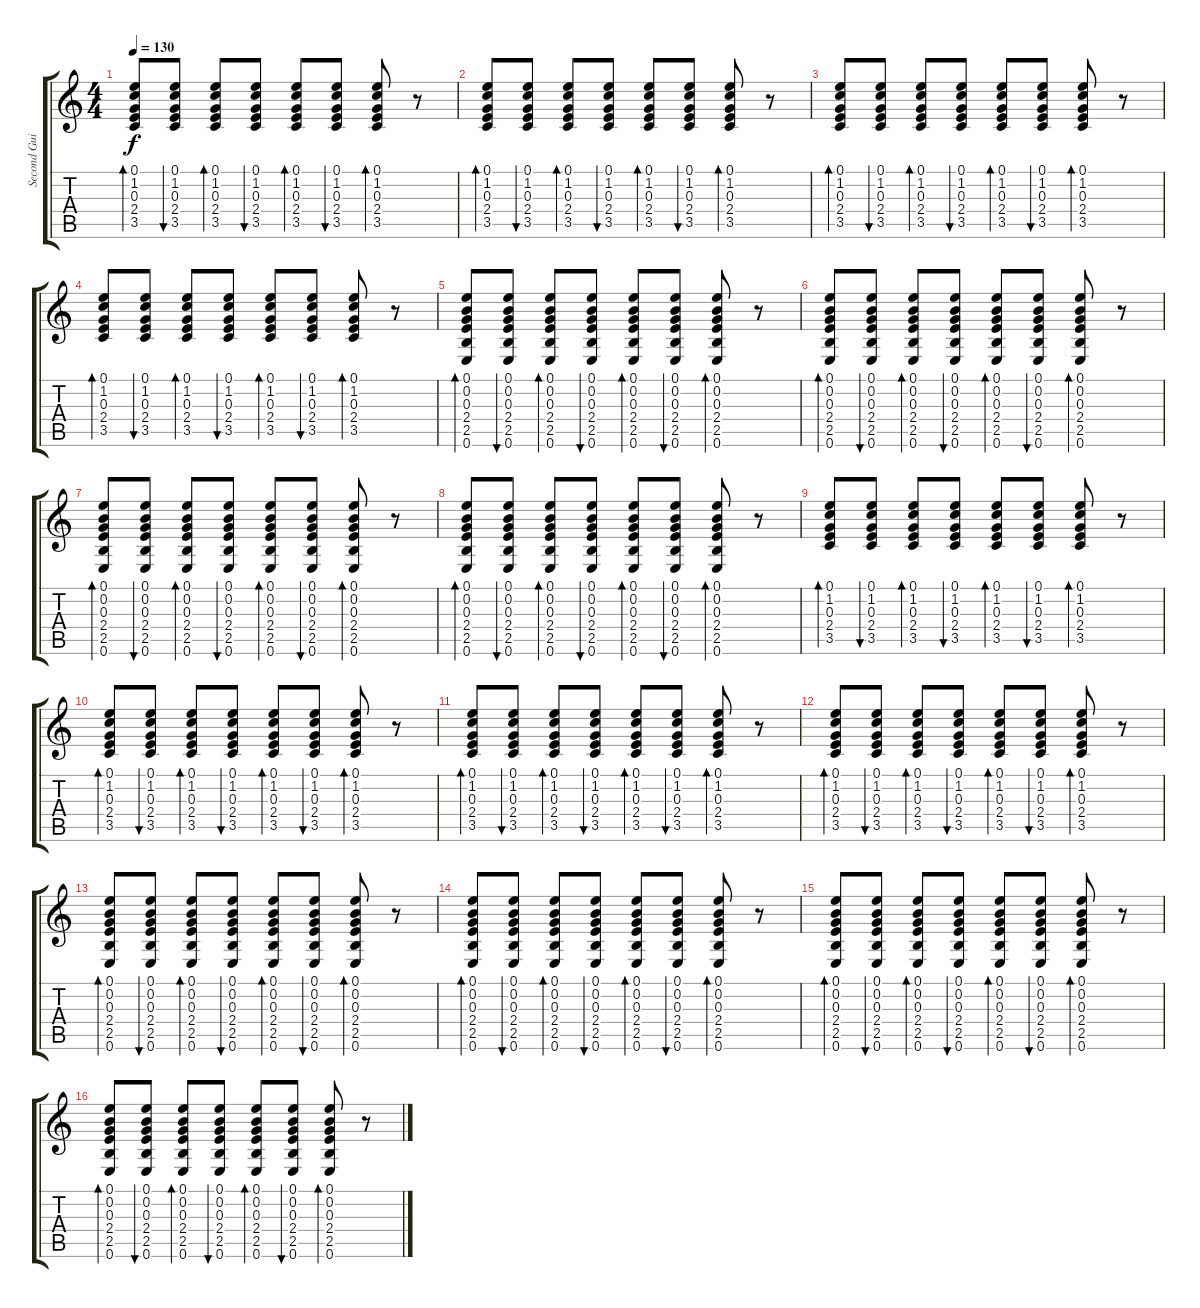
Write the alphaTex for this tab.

\track ("Second Guitar" "Second Gui") {instrument acousticguitarsteel}
\staff {score tabs}
\tuning (E4 B3 G3 D3 A2 E2) {hide}
\ts (4 4)
\tempo 130
\clef g2
\ks c
(0.1 1.2 0.3 2.4 3.5).8{bd 60 dy f} (0.1 1.2 0.3 2.4 3.5).8{bu 60} (0.1 1.2 0.3 2.4 3.5).8{bd 60} (0.1 1.2 0.3 2.4 3.5).8{bu 60} (0.1 1.2 0.3 2.4 3.5).8{bd 60} (0.1 1.2 0.3 2.4 3.5).8{bu 60} (0.1 1.2 0.3 2.4 3.5).8{bd 60} r.8 |
(0.1 1.2 0.3 2.4 3.5).8{bd 60} (0.1 1.2 0.3 2.4 3.5).8{bu 60} (0.1 1.2 0.3 2.4 3.5).8{bd 60} (0.1 1.2 0.3 2.4 3.5).8{bu 60} (0.1 1.2 0.3 2.4 3.5).8{bd 60} (0.1 1.2 0.3 2.4 3.5).8{bu 60} (0.1 1.2 0.3 2.4 3.5).8{bd 60} r.8 |
(0.1 1.2 0.3 2.4 3.5).8{bd 60} (0.1 1.2 0.3 2.4 3.5).8{bu 60} (0.1 1.2 0.3 2.4 3.5).8{bd 60} (0.1 1.2 0.3 2.4 3.5).8{bu 60} (0.1 1.2 0.3 2.4 3.5).8{bd 60} (0.1 1.2 0.3 2.4 3.5).8{bu 60} (0.1 1.2 0.3 2.4 3.5).8{bd 60} r.8 |
(0.1 1.2 0.3 2.4 3.5).8{bd 60} (0.1 1.2 0.3 2.4 3.5).8{bu 60} (0.1 1.2 0.3 2.4 3.5).8{bd 60} (0.1 1.2 0.3 2.4 3.5).8{bu 60} (0.1 1.2 0.3 2.4 3.5).8{bd 60} (0.1 1.2 0.3 2.4 3.5).8{bu 60} (0.1 1.2 0.3 2.4 3.5).8{bd 60} r.8 |
(0.1 0.2 0.3 2.4 2.5 0.6).8{bd 60} (0.1 0.2 0.3 2.4 2.5 0.6).8{bu 60} (0.1 0.2 0.3 2.4 2.5 0.6).8{bd 60} (0.1 0.2 0.3 2.4 2.5 0.6).8{bu 60} (0.1 0.2 0.3 2.4 2.5 0.6).8{bd 60} (0.1 0.2 0.3 2.4 2.5 0.6).8{bu 60} (0.1 0.2 0.3 2.4 2.5 0.6).8{bd 60} r.8 |
(0.1 0.2 0.3 2.4 2.5 0.6).8{bd 60} (0.1 0.2 0.3 2.4 2.5 0.6).8{bu 60} (0.1 0.2 0.3 2.4 2.5 0.6).8{bd 60} (0.1 0.2 0.3 2.4 2.5 0.6).8{bu 60} (0.1 0.2 0.3 2.4 2.5 0.6).8{bd 60} (0.1 0.2 0.3 2.4 2.5 0.6).8{bu 60} (0.1 0.2 0.3 2.4 2.5 0.6).8{bd 60} r.8 |
(0.1 0.2 0.3 2.4 2.5 0.6).8{bd 60} (0.1 0.2 0.3 2.4 2.5 0.6).8{bu 60} (0.1 0.2 0.3 2.4 2.5 0.6).8{bd 60} (0.1 0.2 0.3 2.4 2.5 0.6).8{bu 60} (0.1 0.2 0.3 2.4 2.5 0.6).8{bd 60} (0.1 0.2 0.3 2.4 2.5 0.6).8{bu 60} (0.1 0.2 0.3 2.4 2.5 0.6).8{bd 60} r.8 |
(0.1 0.2 0.3 2.4 2.5 0.6).8{bd 60} (0.1 0.2 0.3 2.4 2.5 0.6).8{bu 60} (0.1 0.2 0.3 2.4 2.5 0.6).8{bd 60} (0.1 0.2 0.3 2.4 2.5 0.6).8{bu 60} (0.1 0.2 0.3 2.4 2.5 0.6).8{bd 60} (0.1 0.2 0.3 2.4 2.5 0.6).8{bu 60} (0.1 0.2 0.3 2.4 2.5 0.6).8{bd 60} r.8 |
(0.1 1.2 0.3 2.4 3.5).8{bd 60} (0.1 1.2 0.3 2.4 3.5).8{bu 60} (0.1 1.2 0.3 2.4 3.5).8{bd 60} (0.1 1.2 0.3 2.4 3.5).8{bu 60} (0.1 1.2 0.3 2.4 3.5).8{bd 60} (0.1 1.2 0.3 2.4 3.5).8{bu 60} (0.1 1.2 0.3 2.4 3.5).8{bd 60} r.8 |
(0.1 1.2 0.3 2.4 3.5).8{bd 60} (0.1 1.2 0.3 2.4 3.5).8{bu 60} (0.1 1.2 0.3 2.4 3.5).8{bd 60} (0.1 1.2 0.3 2.4 3.5).8{bu 60} (0.1 1.2 0.3 2.4 3.5).8{bd 60} (0.1 1.2 0.3 2.4 3.5).8{bu 60} (0.1 1.2 0.3 2.4 3.5).8{bd 60} r.8 |
(0.1 1.2 0.3 2.4 3.5).8{bd 60} (0.1 1.2 0.3 2.4 3.5).8{bu 60} (0.1 1.2 0.3 2.4 3.5).8{bd 60} (0.1 1.2 0.3 2.4 3.5).8{bu 60} (0.1 1.2 0.3 2.4 3.5).8{bd 60} (0.1 1.2 0.3 2.4 3.5).8{bu 60} (0.1 1.2 0.3 2.4 3.5).8{bd 60} r.8 |
(0.1 1.2 0.3 2.4 3.5).8{bd 60} (0.1 1.2 0.3 2.4 3.5).8{bu 60} (0.1 1.2 0.3 2.4 3.5).8{bd 60} (0.1 1.2 0.3 2.4 3.5).8{bu 60} (0.1 1.2 0.3 2.4 3.5).8{bd 60} (0.1 1.2 0.3 2.4 3.5).8{bu 60} (0.1 1.2 0.3 2.4 3.5).8{bd 60} r.8 |
(0.1 0.2 0.3 2.4 2.5 0.6).8{bd 60} (0.1 0.2 0.3 2.4 2.5 0.6).8{bu 60} (0.1 0.2 0.3 2.4 2.5 0.6).8{bd 60} (0.1 0.2 0.3 2.4 2.5 0.6).8{bu 60} (0.1 0.2 0.3 2.4 2.5 0.6).8{bd 60} (0.1 0.2 0.3 2.4 2.5 0.6).8{bu 60} (0.1 0.2 0.3 2.4 2.5 0.6).8{bd 60} r.8 |
(0.1 0.2 0.3 2.4 2.5 0.6).8{bd 60} (0.1 0.2 0.3 2.4 2.5 0.6).8{bu 60} (0.1 0.2 0.3 2.4 2.5 0.6).8{bd 60} (0.1 0.2 0.3 2.4 2.5 0.6).8{bu 60} (0.1 0.2 0.3 2.4 2.5 0.6).8{bd 60} (0.1 0.2 0.3 2.4 2.5 0.6).8{bu 60} (0.1 0.2 0.3 2.4 2.5 0.6).8{bd 60} r.8 |
(0.1 0.2 0.3 2.4 2.5 0.6).8{bd 60} (0.1 0.2 0.3 2.4 2.5 0.6).8{bu 60} (0.1 0.2 0.3 2.4 2.5 0.6).8{bd 60} (0.1 0.2 0.3 2.4 2.5 0.6).8{bu 60} (0.1 0.2 0.3 2.4 2.5 0.6).8{bd 60} (0.1 0.2 0.3 2.4 2.5 0.6).8{bu 60} (0.1 0.2 0.3 2.4 2.5 0.6).8{bd 60} r.8 |
(0.1 0.2 0.3 2.4 2.5 0.6).8{bd 60} (0.1 0.2 0.3 2.4 2.5 0.6).8{bu 60} (0.1 0.2 0.3 2.4 2.5 0.6).8{bd 60} (0.1 0.2 0.3 2.4 2.5 0.6).8{bu 60} (0.1 0.2 0.3 2.4 2.5 0.6).8{bd 60} (0.1 0.2 0.3 2.4 2.5 0.6).8{bu 60} (0.1 0.2 0.3 2.4 2.5 0.6).8{bd 60} r.8
